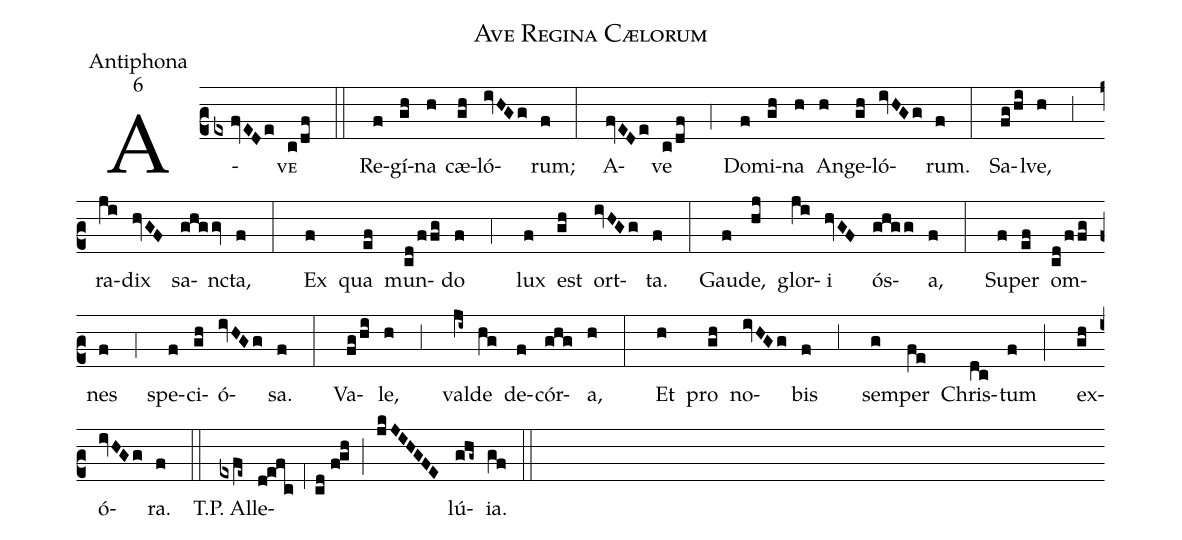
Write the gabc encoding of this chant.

name:Ave Regina Cælorum;
office-part:Antiphona;
mode:6;
%%
(c2)A-(ex/fvED/e)<sc>ve</sc>(c/df ::) Re(f)gí(gh)na(h) cæ(gh)ló(ivHG/g)rum;(f :) A(fvED/e)ve(c/df ,4) Do(f)mi(gh)na(h) An(h)ge(gh)ló(ivHG/g)rum.(f :) Sa(fg/hi)lve,(h ,3) ra(ji)dix(hvGF) sa(ghg/gv)ncta,(f :) Ex(f) qua(ef) mun(cd/f/fg)do(f ,4) lux(f) est(gh) ort(ivHG/g)ta.(f :) Gau(f)de,(hj) glor(ji)i (hvGF) ós(ghg/g)a,(f :) Su(f)per(ef) om(cd/f/fg)nes(f ,4) spe(f)ci(gh)ó(ivHG/g)sa.(f :) Va(fg/hi)le,(h ,3) val(ji~)de(hg) de(f)cór(ghg)a,(h :) Et(h) pro(gh) no(ivHG/g)bis(f ,3) sem(g)per(fe) Chris(dc)tum(f ;) ex(gh)ó(ivHG/g)ra.(f ::) T.P. Al(exfe~)le(d!efc,2cd//f!gh)(;)(jkJIHGFE)lú(ghg~)ia.(gf) (::)
